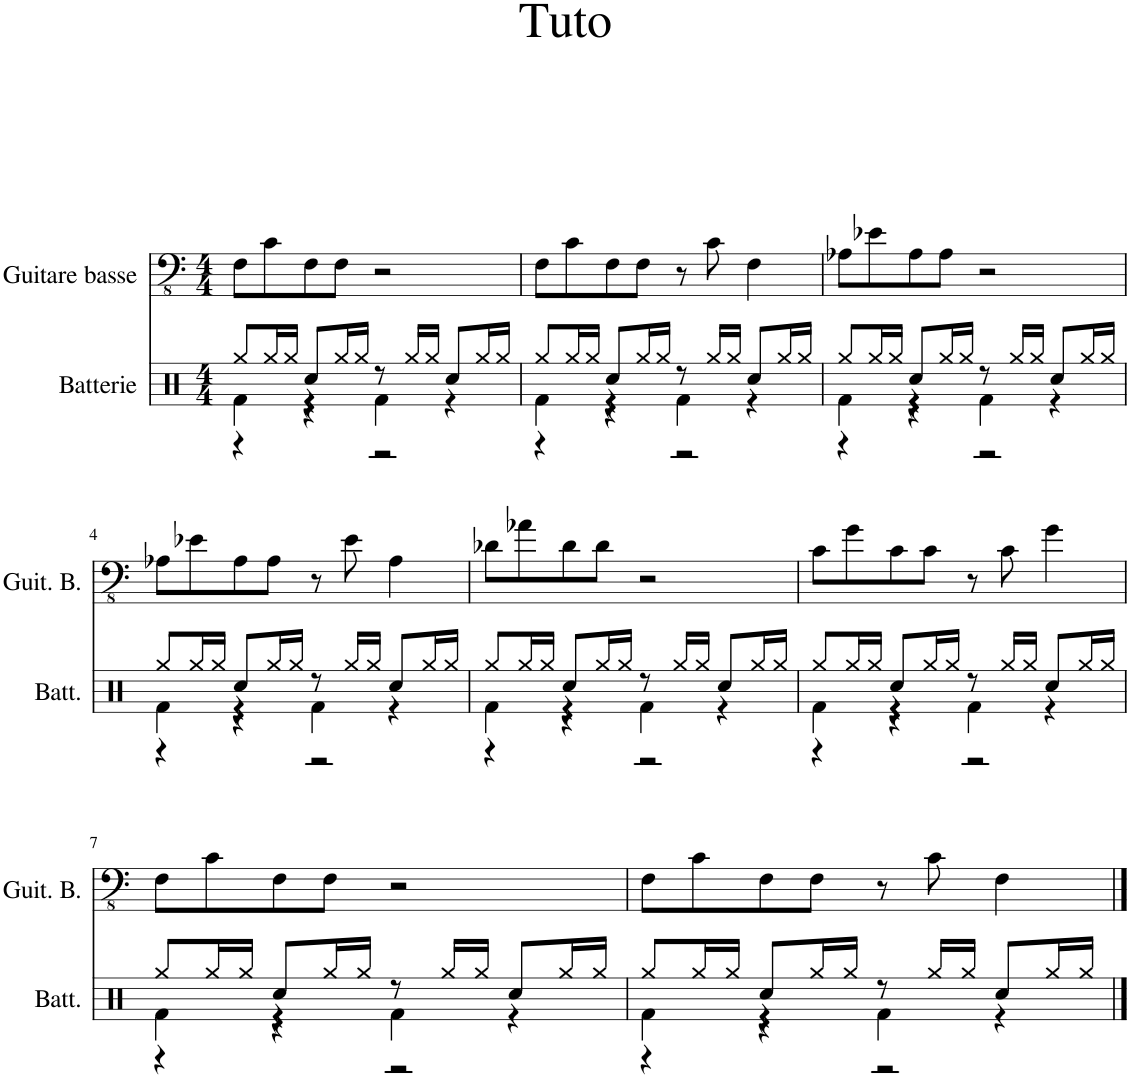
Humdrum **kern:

**kern	**kern
*part2	*part1
*staff2	*staff1
*I"Batterie	*I"Guitare basse
*I'Batt.	*I'Guit. B.
*clefX	*clefFv4
*k[]	*k[]
*M4/4	*M4/4
=1	=1
*^	*
*	*^	*
*	*	*^	*
8Rgg/L	4Rf\	4ryy	4r	8FF\L
16Rgg/L	.	.	.	8C\
16Rgg/JJ	.	.	.	.
8Rcc/L	4r	2.ryy	4r	8FF\
16Rgg/L	.	.	.	8FF\J
16Rgg/JJ	.	.	.	.
8r	4Rf\	.	2r	2r
16Rgg/LL	.	.	.	.
16Rgg/JJ	.	.	.	.
8Rcc/L	4r	.	.	.
16Rgg/L	.	.	.	.
16Rgg/JJ	.	.	.	.
=2	=2	=2	=2	=2
8Rgg/L	4Rf\	4ryy	4r	8FF\L
16Rgg/L	.	.	.	8C\
16Rgg/JJ	.	.	.	.
8Rcc/L	4r	2.ryy	4r	8FF\
16Rgg/L	.	.	.	8FF\J
16Rgg/JJ	.	.	.	.
8r	4Rf\	.	2r	8r
16Rgg/LL	.	.	.	8C\
16Rgg/JJ	.	.	.	.
8Rcc/L	4r	.	.	4FF\
16Rgg/L	.	.	.	.
16Rgg/JJ	.	.	.	.
=3	=3	=3	=3	=3
8Rgg/L	4Rf\	4ryy	4r	8AA-X\L
16Rgg/L	.	.	.	8E-X\
16Rgg/JJ	.	.	.	.
8Rcc/L	4r	2.ryy	4r	8AA-\
16Rgg/L	.	.	.	8AA-\J
16Rgg/JJ	.	.	.	.
8r	4Rf\	.	2r	2r
16Rgg/LL	.	.	.	.
16Rgg/JJ	.	.	.	.
8Rcc/L	4r	.	.	.
16Rgg/L	.	.	.	.
16Rgg/JJ	.	.	.	.
!!LO:LB:g=z
=4	=4	=4	=4	=4
8Rgg/L	4Rf\	4ryy	4r	8AA-X\L
16Rgg/L	.	.	.	8E-X\
16Rgg/JJ	.	.	.	.
8Rcc/L	4r	2.ryy	4r	8AA-\
16Rgg/L	.	.	.	8AA-\J
16Rgg/JJ	.	.	.	.
8r	4Rf\	.	2r	8r
16Rgg/LL	.	.	.	8E-\
16Rgg/JJ	.	.	.	.
8Rcc/L	4r	.	.	4AA-\
16Rgg/L	.	.	.	.
16Rgg/JJ	.	.	.	.
=5	=5	=5	=5	=5
8Rgg/L	4Rf\	4ryy	4r	8D-X\L
16Rgg/L	.	.	.	8A-X\
16Rgg/JJ	.	.	.	.
8Rcc/L	4r	2.ryy	4r	8D-\
16Rgg/L	.	.	.	8D-\J
16Rgg/JJ	.	.	.	.
8r	4Rf\	.	2r	2r
16Rgg/LL	.	.	.	.
16Rgg/JJ	.	.	.	.
8Rcc/L	4r	.	.	.
16Rgg/L	.	.	.	.
16Rgg/JJ	.	.	.	.
=6	=6	=6	=6	=6
8Rgg/L	4Rf\	4ryy	4r	8C\L
16Rgg/L	.	.	.	8G\
16Rgg/JJ	.	.	.	.
8Rcc/L	4r	2.ryy	4r	8C\
16Rgg/L	.	.	.	8C\J
16Rgg/JJ	.	.	.	.
8r	4Rf\	.	2r	8r
16Rgg/LL	.	.	.	8C\
16Rgg/JJ	.	.	.	.
8Rcc/L	4r	.	.	4G\
16Rgg/L	.	.	.	.
16Rgg/JJ	.	.	.	.
!!LO:LB:g=z
=7	=7	=7	=7	=7
8Rgg/L	4Rf\	4ryy	4r	8FF\L
16Rgg/L	.	.	.	8C\
16Rgg/JJ	.	.	.	.
8Rcc/L	4r	2.ryy	4r	8FF\
16Rgg/L	.	.	.	8FF\J
16Rgg/JJ	.	.	.	.
8r	4Rf\	.	2r	2r
16Rgg/LL	.	.	.	.
16Rgg/JJ	.	.	.	.
8Rcc/L	4r	.	.	.
16Rgg/L	.	.	.	.
16Rgg/JJ	.	.	.	.
=8	=8	=8	=8	=8
8Rgg/L	4Rf\	4ryy	4r	8FF\L
16Rgg/L	.	.	.	8C\
16Rgg/JJ	.	.	.	.
8Rcc/L	4r	2.ryy	4r	8FF\
16Rgg/L	.	.	.	8FF\J
16Rgg/JJ	.	.	.	.
8r	4Rf\	.	2r	8r
16Rgg/LL	.	.	.	8C\
16Rgg/JJ	.	.	.	.
8Rcc/L	4r	.	.	4FF\
16Rgg/L	.	.	.	.
16Rgg/JJ	.	.	.	.
*v	*v	*v	*v	*
==	==
*-	*-
